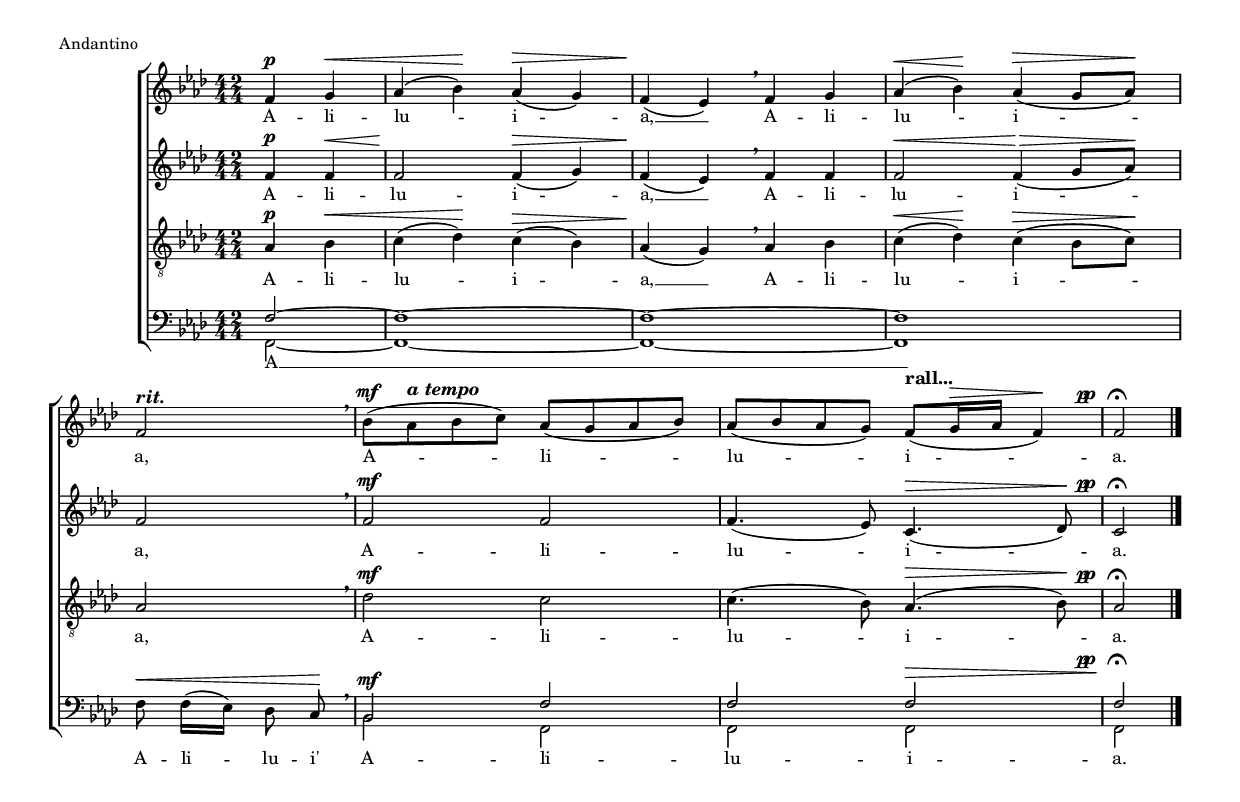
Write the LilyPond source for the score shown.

\version "2.10.10"
\include "defines.ly"
\include "preamble.ly"

\header {
  meter = "Andantino"
}

global = {
  \globalPreamble
  \key as \major
  \override Staff.TimeSignature #'stencil = #ly:text-interface::print
  \override Staff.TimeSignature #'text = #mixedTimeSigMarkup
  \time 2/4
}

ppAndFermata = \markup {
  \hspace #-5.0
  \musicglyph #"p"
  \hspace #-1.0
  \musicglyph #"p"
  \hspace #1.0
  \musicglyph #"scripts.ufermata"
}

sopWords = \lyricmode {
  A -- li -- lu -- i -- a, __
  A -- li -- lu -- i -- a,
  A -- li -- lu -- i -- a.
}

altoWords = \sopWords

tenorWords = \sopWords

bassWords = \lyricmode {
  A __
  A -- li -- lu -- i'
  A -- li -- lu -- i -- a.
}

sopMusic = \relative {
  \cadenzaOn

  f4^\p g^\< \bar "|"
  as( bes)\! as(^\> g) \bar "|"
  f(\! es) \breathe f g \bar "|"
  as(^\< bes)\! as(^\> g8[ as)]\! \bar "|"
  f2^\ritMarkup \breathe \bar "|"
  bes8([^\mf as^\atempoMarkup bes c)] as([ g as bes)] \bar "|"
  as([ bes as g)] f([^\rallMarkup g16^\> as] f4)\! \bar "|"
  f2^\ppAndFermata \bar "|."
}

altoMusic = \relative {
  \cadenzaOn

  f4^\p f^\<
  f2\! f4(^\> g)
  f(\! es) \breathe f f
  f2^\< f4(^\> g8[ as)]\!
  f2 \breathe
  f^\mf f
  f4.( es8) c4.(^\> des8)\!
  c2^\ppAndFermata
}

tenorMusic = \relative {
  \cadenzaOn

  as4^\p bes^\<
  c( des)\! c(^\> bes)
  as(\! g) \breathe as bes
  c(^\< des)\! c(^\> bes8[ c)]\!
  as2 \breathe
  des^\mf c
  c4.( bes8) as4.(^\> bes8)\!
  as2^\ppAndFermata
}

bassMusic = \relative {
  \cadenzaOn

  <<
    {
      \voiceOne
      f,2~
      f1~
      f1~
      f1
    }
    \new Voice = "split" {
      \voiceTwo
      f,2~
      f1~
      f1~
      f1
    }
  >>
  \oneVoice
  f'8^\< f16([ es)] des8 c8\! \breathe
  <<
    {
      \voiceOne
      bes2^\mf f'
      f f^\>
      f2\!^\ppAndFermata
    }
    \new Voice = "split" {
      \voiceTwo
      bes,2 f
      f f
      f2
    }
  >>
  \oneVoice  
}

\include "four-staves.ly"
